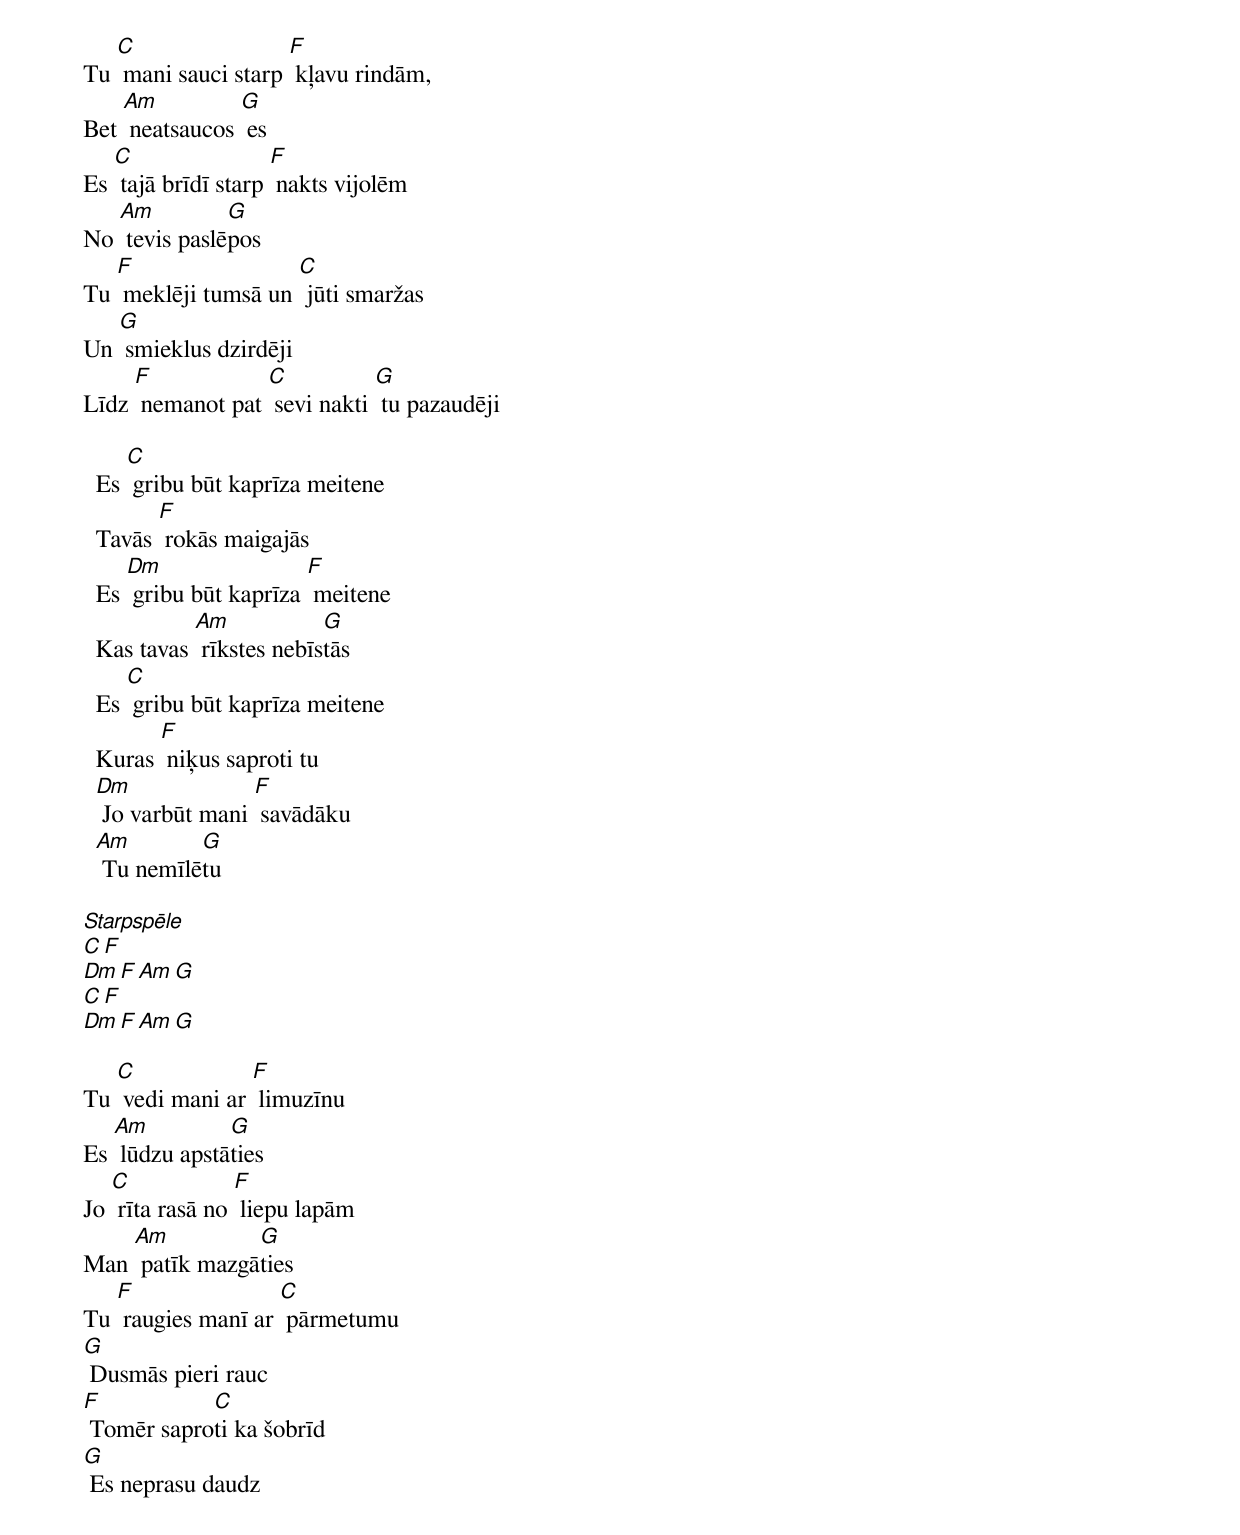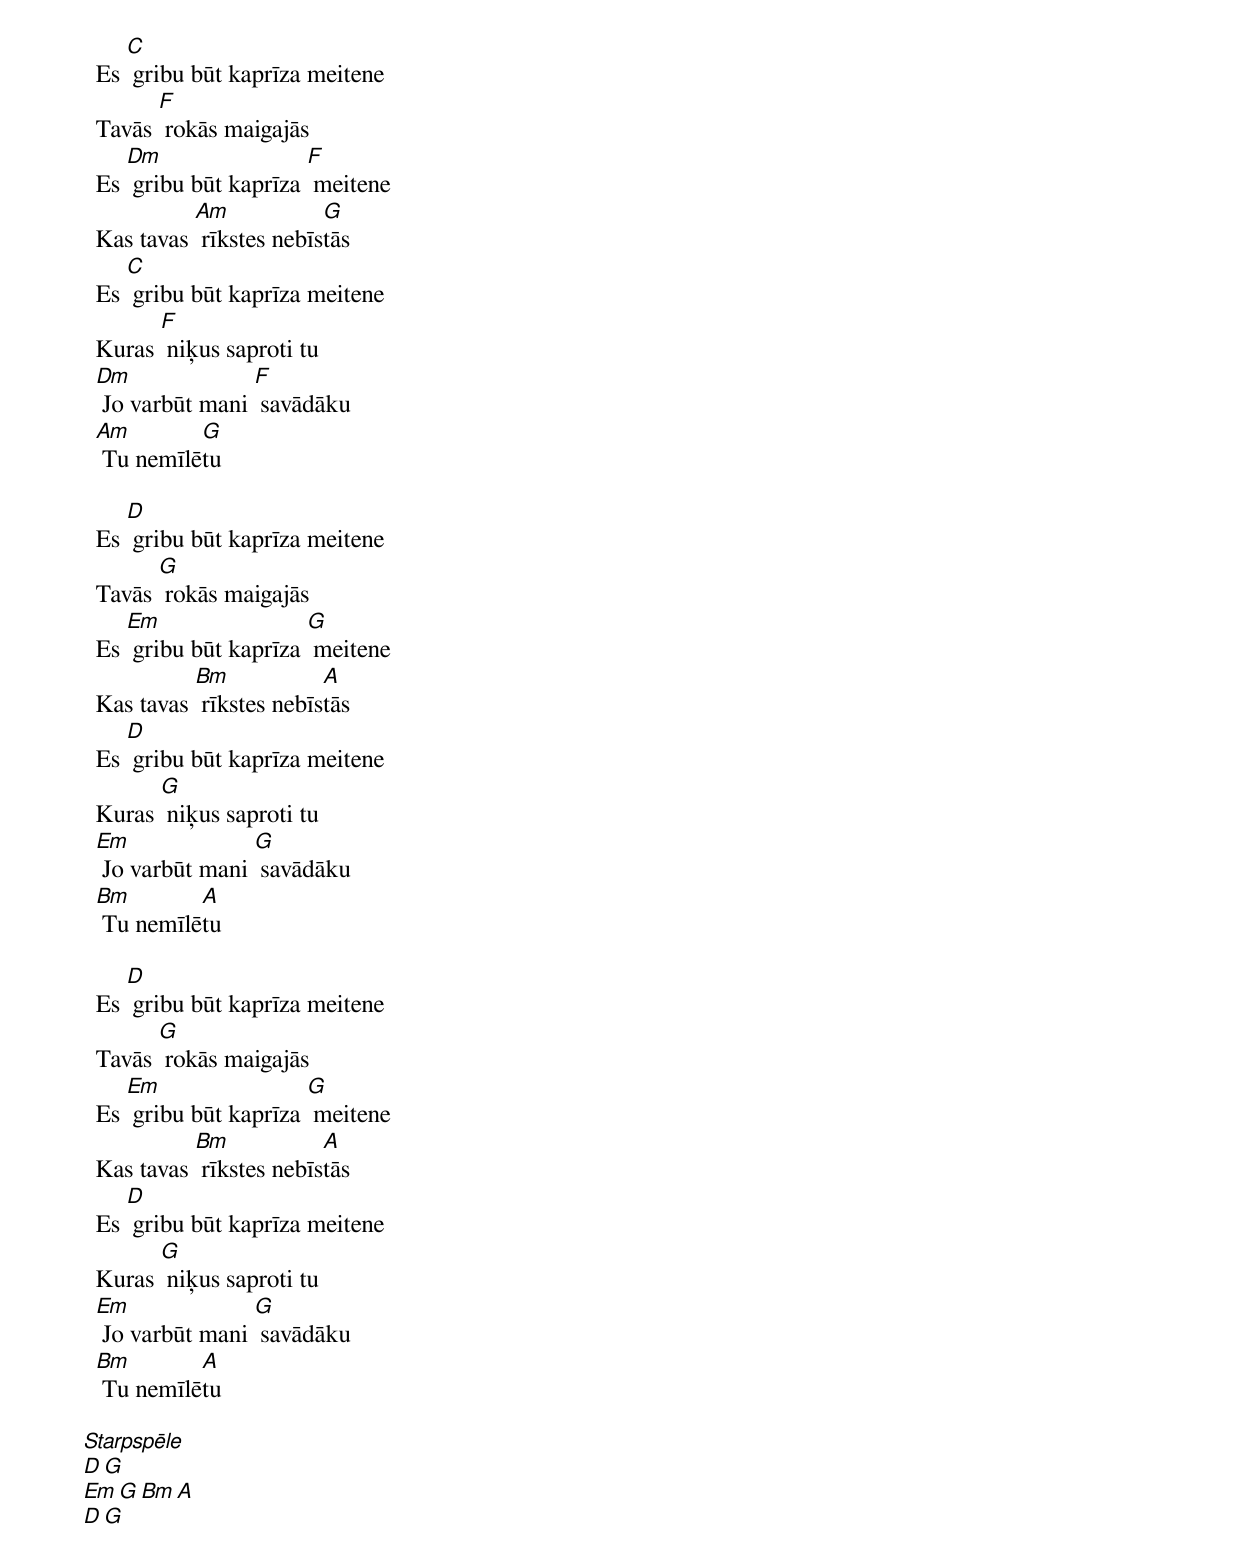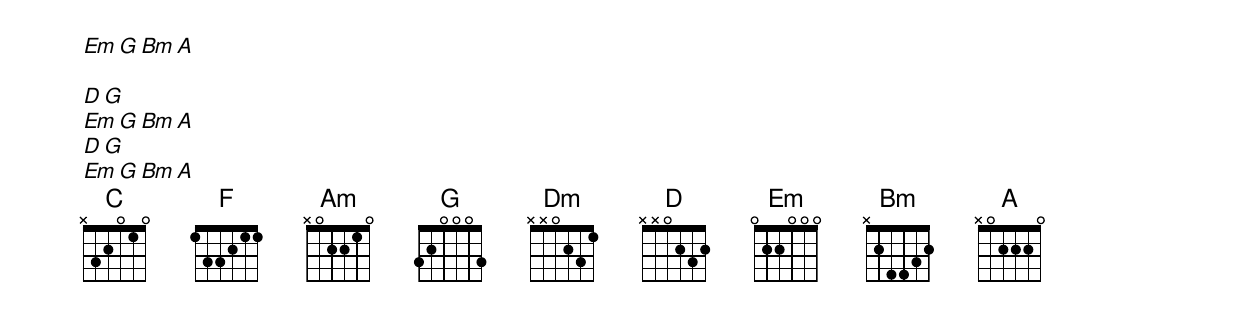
Tu [C] mani sauci starp [F] kļavu rindām,
Bet [Am] neatsaucos [G] es
Es [C] tajā brīdī starp [F] nakts vijolēm
No [Am] tevis paslē[G]pos
Tu [F] meklēji tumsā un [C] jūti smaržas
Un [G] smieklus dzirdēji
Līdz [F] nemanot pat [C] sevi nakti [G] tu pazaudēji

  Es [C] gribu būt kaprīza meitene
  Tavās [F] rokās maigajās
  Es [Dm] gribu būt kaprīza [F] meitene
  Kas tavas [Am] rīkstes nebīs[G]tās
  Es [C] gribu būt kaprīza meitene
  Kuras [F] niķus saproti tu
  [Dm] Jo varbūt mani [F] savādāku
  [Am] Tu nemīlē[G]tu

[Starpspēle]
[C][F]
[Dm][F][Am][G]
[C][F]
[Dm][F][Am][G]

Tu [C] vedi mani ar [F] limuzīnu
Es [Am] lūdzu apstā[G]ties
Jo [C] rīta rasā no [F] liepu lapām
Man [Am] patīk mazgā[G]ties
Tu [F] raugies manī ar [C] pārmetumu
[G] Dusmās pieri rauc
[F] Tomēr sapro[C]ti ka šobrīd
[G] Es neprasu daudz

  Es [C] gribu būt kaprīza meitene
  Tavās [F] rokās maigajās
  Es [Dm] gribu būt kaprīza [F] meitene
  Kas tavas [Am] rīkstes nebīs[G]tās
  Es [C] gribu būt kaprīza meitene
  Kuras [F] niķus saproti tu
  [Dm] Jo varbūt mani [F] savādāku
  [Am] Tu nemīlē[G]tu

  Es [D] gribu būt kaprīza meitene
  Tavās [G] rokās maigajās
  Es [Em] gribu būt kaprīza [G] meitene
  Kas tavas [Bm] rīkstes nebīs[A]tās
  Es [D] gribu būt kaprīza meitene
  Kuras [G] niķus saproti tu
  [Em] Jo varbūt mani [G] savādāku
  [Bm] Tu nemīlē[A]tu

  Es [D] gribu būt kaprīza meitene
  Tavās [G] rokās maigajās
  Es [Em] gribu būt kaprīza [G] meitene
  Kas tavas [Bm] rīkstes nebīs[A]tās
  Es [D] gribu būt kaprīza meitene
  Kuras [G] niķus saproti tu
  [Em] Jo varbūt mani [G] savādāku
  [Bm] Tu nemīlē[A]tu

[Starpspēle]
[D][G]
[Em][G][Bm][A]
[D][G]
[Em][G][Bm][A]

[D][G]
[Em][G][Bm][A]
[D][G]
[Em][G][Bm][A]
